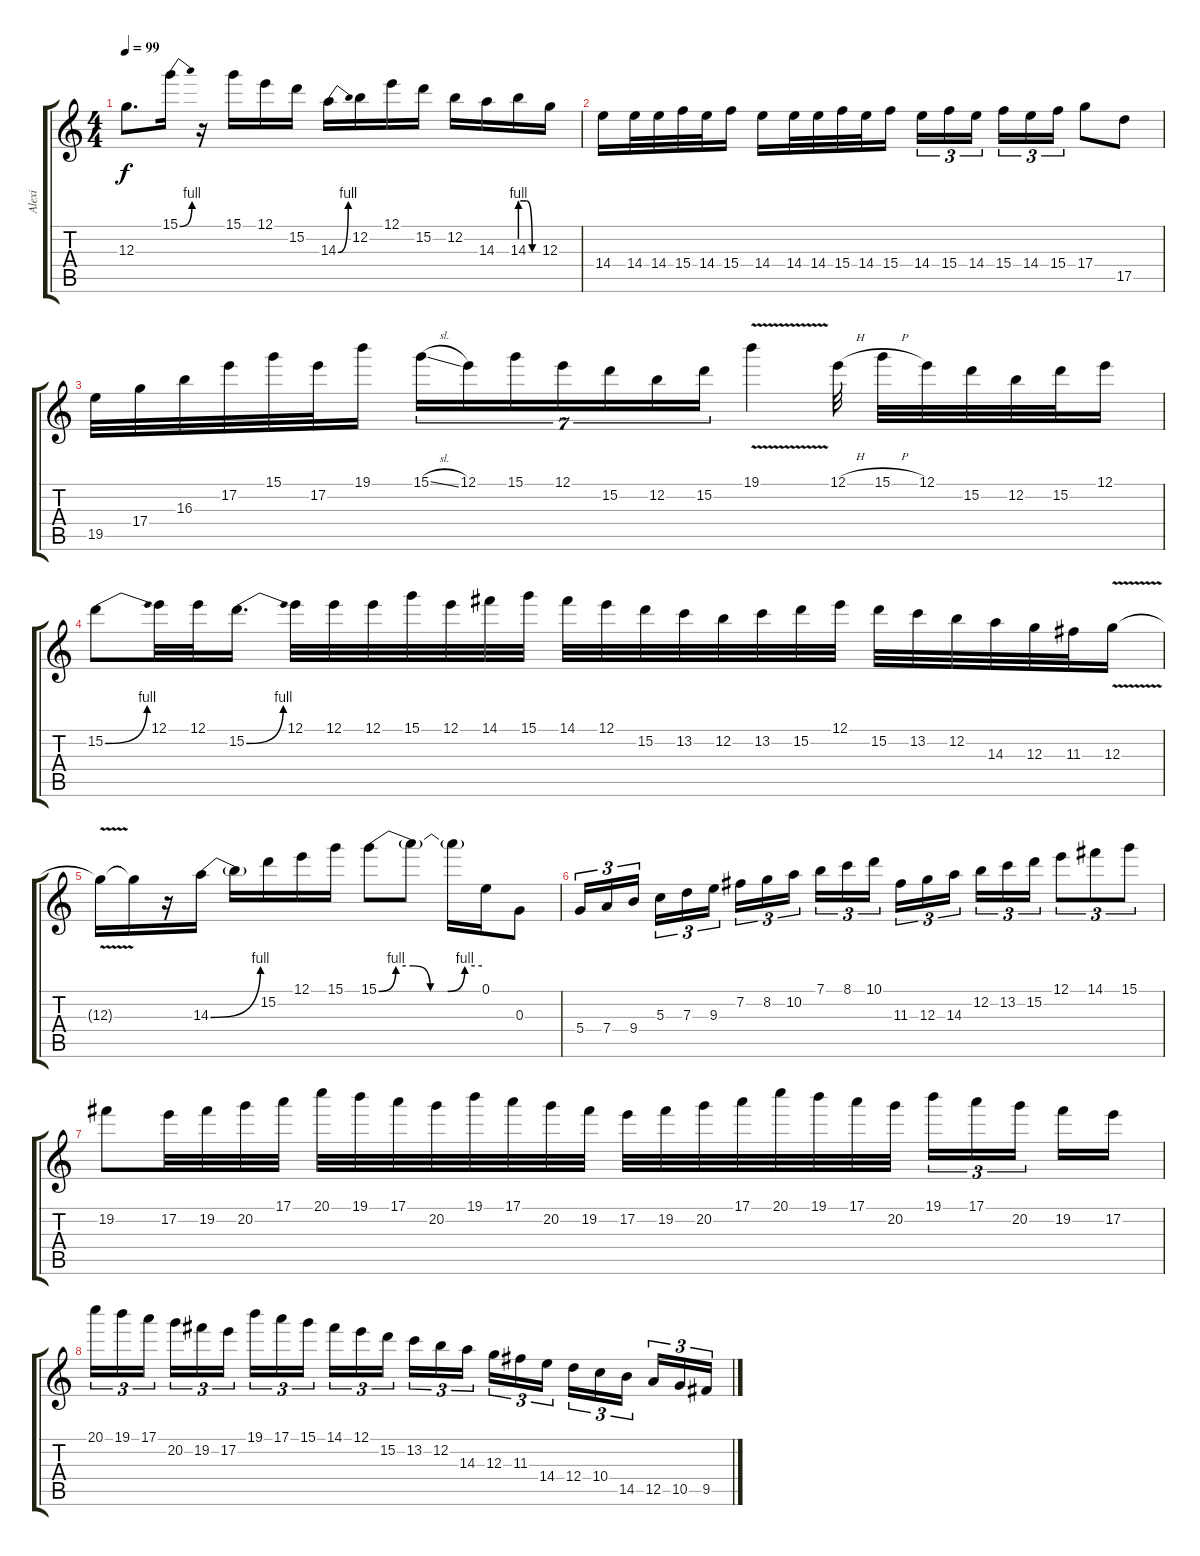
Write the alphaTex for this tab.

\track ("Alexi" "Alexi") {instrument distortionguitar}
\staff {score tabs}
\tuning (E4 B3 G3 D3 A2 E2) {hide}
\ts (4 4)
\tempo 99
\clef g2
\ks c
12.3{t}.8{d dy f} 15.1{be (bend 0 0 60 4)}.16 r.16 15.1.16 12.1.16 15.2.16 14.3{be (bend 0 0 60 4)}.16 12.2.16 12.1.16 15.2.16 12.2.16 14.3.16 14.3{be (custom 0 4 20 4 40 0 60 0)}.16 12.3.16 |
14.4.16 14.4.32 14.4.32 15.4.32 14.4.32 15.4.16 14.4.16 14.4.32 14.4.32 15.4.32 14.4.32 15.4.16 14.4.16{tu (3 2)} 15.4.16{tu (3 2)} 14.4.16{tu (3 2) beam splitsecondary} 15.4.16{tu (3 2)} 14.4.16{tu (3 2)} 15.4.16{tu (3 2)} 17.4.8 17.5.8 |
19.5.32 17.4.32 16.3.32 17.2.32 15.1.32 17.2.32 19.1.16 15.1{sl}.16{tu (7 4)} 12.1.16{tu (7 4)} 15.1.16{tu (7 4)} 12.1.16{tu (7 4)} 15.2.16{tu (7 4)} 12.2.16{tu (7 4)} 15.2.16{tu (7 4)} 19.1{v}.4 12.1{h}.32 15.1{h}.32 12.1.32 15.2.32 12.2.32 15.2.32 12.1.16 |
15.2{be (bend 0 0 60 4)}.8 12.1.32 12.1.32 15.2{be (bend 0 0 60 4)}.16{d} 12.1.32 12.1.32 12.1.32 15.1.32 12.1.32 14.1.32 15.1.32 14.1.32 12.1.32 15.2.32 13.2.32 12.2.32 13.2.32 15.2.32 12.1.32 15.2.32 13.2.32 12.2.32 14.3.32 12.3.32 11.3.32 12.3{v}.16 |
12.3{t}.16 12.3{t}.16 r.16 14.3{be (bend 0 0 60 4)}.16 14.3{t}.16 15.2.16 12.1.16 15.1.16 15.1{be (custom 0 0 10 4 20 4 30 0 40 0 50 4 60 4)}.8 15.1{t}.8 15.1{t}.16 0.1.16 0.3.8 |
5.4.16{tu (3 2)} 7.4.16{tu (3 2)} 9.4.16{tu (3 2) beam splitsecondary} 5.3.16{tu (3 2)} 7.3.16{tu (3 2)} 9.3.16{tu (3 2)} 7.2.16{tu (3 2)} 8.2.16{tu (3 2)} 10.2.16{tu (3 2) beam splitsecondary} 7.1.16{tu (3 2)} 8.1.16{tu (3 2)} 10.1.16{tu (3 2)} 11.3.16{tu (3 2)} 12.3.16{tu (3 2)} 14.3.16{tu (3 2) beam splitsecondary} 12.2.16{tu (3 2)} 13.2.16{tu (3 2)} 15.2.16{tu (3 2)} 12.1.8{tu (3 2)} 14.1.8{tu (3 2)} 15.1.8{tu (3 2)} |
19.2.8 17.2.32 19.2.32 20.2.32 17.1.32 20.1.32 19.1.32 17.1.32 20.2.32 19.1.32 17.1.32 20.2.32 19.2.32 17.2.32 19.2.32 20.2.32 17.1.32 20.1.32 19.1.32 17.1.32 20.2.32 19.1.16{tu (3 2)} 17.1.16{tu (3 2)} 20.2.16{tu (3 2) beam splitsecondary} 19.2.16 17.2.16 |
20.1.16{tu (3 2)} 19.1.16{tu (3 2)} 17.1.16{tu (3 2) beam splitsecondary} 20.2.16{tu (3 2)} 19.2.16{tu (3 2)} 17.2.16{tu (3 2)} 19.1.16{tu (3 2)} 17.1.16{tu (3 2)} 15.1.16{tu (3 2) beam splitsecondary} 14.1.16{tu (3 2)} 12.1.16{tu (3 2)} 15.2.16{tu (3 2)} 13.2.16{tu (3 2)} 12.2.16{tu (3 2)} 14.3.16{tu (3 2) beam splitsecondary} 12.3.16{tu (3 2)} 11.3.16{tu (3 2)} 14.4.16{tu (3 2)} 12.4.16{tu (3 2)} 10.4.16{tu (3 2)} 14.5.16{tu (3 2) beam splitsecondary} 12.5.16{tu (3 2)} 10.5.16{tu (3 2)} 9.5.16{tu (3 2)}
